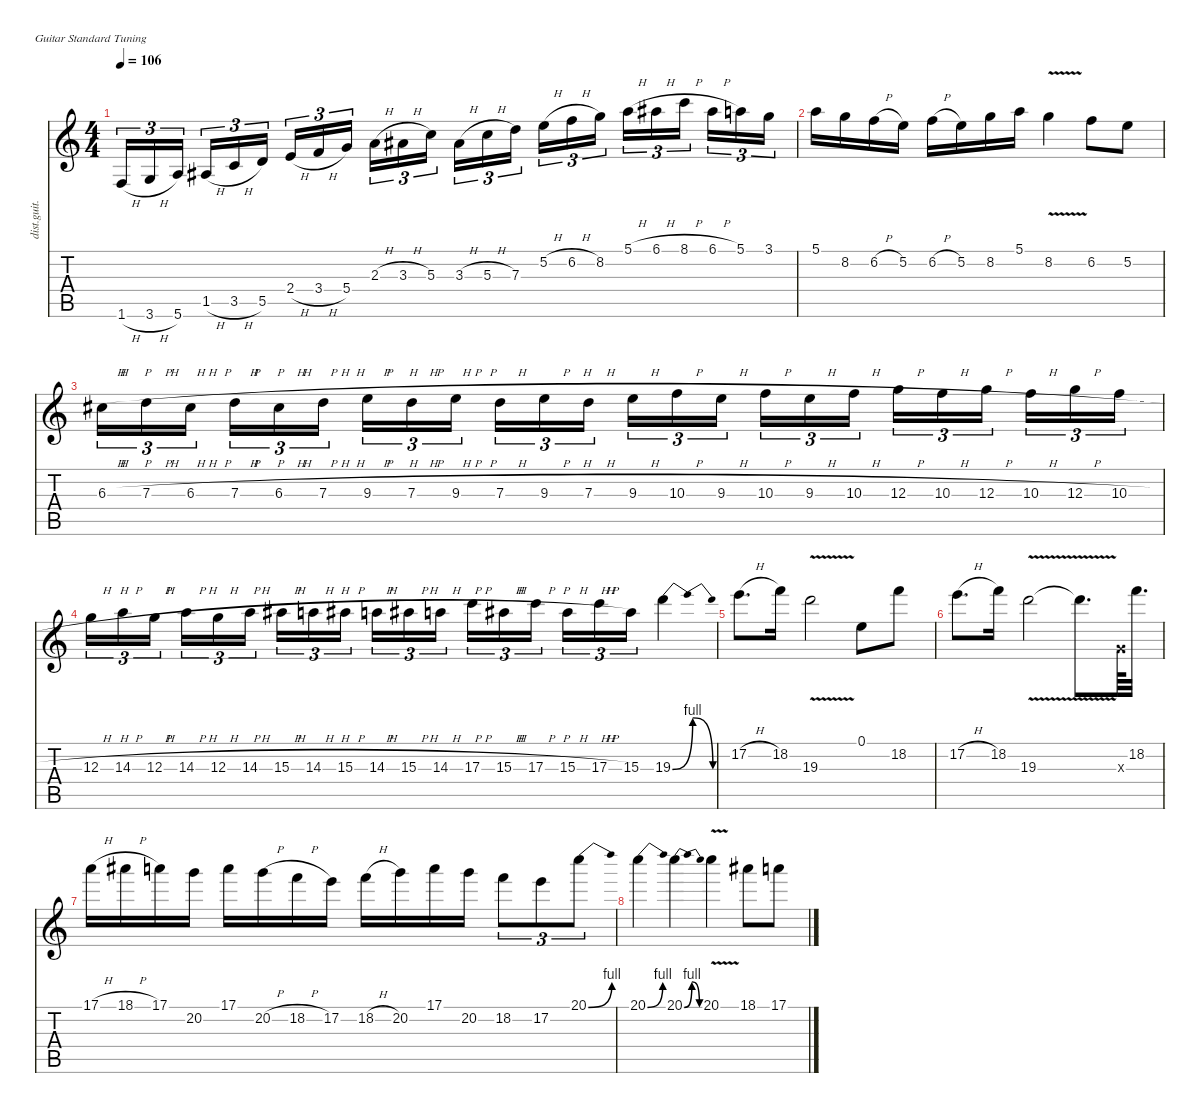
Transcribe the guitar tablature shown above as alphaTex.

\defaultSystemsLayout 4
\hideDynamics
\bracketExtendMode nobrackets
\track ("Randy Rhoads (Solo) - Frederik Bang" "dist.guit.") {mute instrument distortionguitar}
\staff {score tabs}
\tuning (E4 B3 G3 D3 A2 E2)
\ts (4 4)
\tempo 106
\clef g2
\ks c
1.6{h}.16{tu (3 2) dy f beam Up} 3.6{h}.16{tu (3 2) beam Up} 5.6.16{tu (3 2) beam Up} 1.5{h acc #}.16{tu (3 2) beam Up} 3.5{h}.16{tu (3 2) beam Up} 5.5.16{tu (3 2) beam Up} 2.4{h}.16{tu (3 2) beam Up} 3.4{h}.16{tu (3 2) beam Up} 5.4.16{tu (3 2) beam Up} 2.3{h}.16{tu (3 2) beam Down} 3.3{h acc #}.16{tu (3 2) beam Down} 5.3.16{tu (3 2) beam Down} 3.3{h acc #}.16{tu (3 2) beam Down} 5.3{h}.16{tu (3 2) beam Down} 7.3.16{tu (3 2) beam Down} 5.2{h}.16{tu (3 2) beam Down} 6.2{h}.16{tu (3 2) beam Down} 8.2.16{tu (3 2) beam Down} 5.1{h}.16{tu (3 2) beam Down} 6.1{h acc #}.16{tu (3 2) beam Down} 8.1{h}.16{tu (3 2) beam Down} 6.1{h acc #}.16{tu (3 2) beam Down} 5.1.16{tu (3 2) beam Down} 3.1.16{tu (3 2) beam Down} |
5.1.16{beam Down} 8.2.16{beam Down} 6.2{h}.16{beam Down} 5.2.16{beam Down} 6.2{h}.16{beam Down} 5.2.16{beam Down} 8.2.16{beam Down} 5.1.16{beam Down} 8.2{v}.4{beam Down} 6.2.8{beam Down} 5.2.8{beam Down} |
6.3{h acc #}.16{tu (3 2) beam Down} 7.3{h}.16{tu (3 2) beam Down} 6.3{h acc #}.16{tu (3 2) beam Down} 7.3{h}.16{tu (3 2) beam Down} 6.3{h acc #}.16{tu (3 2) beam Down} 7.3{h}.16{tu (3 2) beam Down} 9.3{h}.16{tu (3 2) beam Down} 7.3{h}.16{tu (3 2) beam Down} 9.3{h}.16{tu (3 2) beam Down} 7.3{h}.16{tu (3 2) beam Down} 9.3{h}.16{tu (3 2) beam Down} 7.3{h}.16{tu (3 2) beam Down} 9.3{h}.16{tu (3 2) beam Down} 10.3{h}.16{tu (3 2) beam Down} 9.3{h}.16{tu (3 2) beam Down} 10.3{h}.16{tu (3 2) beam Down} 9.3{h}.16{tu (3 2) beam Down} 10.3{h}.16{tu (3 2) beam Down} 12.3{h}.16{tu (3 2) beam Down} 10.3{h}.16{tu (3 2) beam Down} 12.3{h}.16{tu (3 2) beam Down} 10.3{h}.16{tu (3 2) beam Down} 12.3{h}.16{tu (3 2) beam Down} 10.3{h}.16{tu (3 2) beam Down} |
12.3{h}.16{tu (3 2) beam Down} 14.3{h}.16{tu (3 2) beam Down} 12.3{h}.16{tu (3 2) beam Down} 14.3{h}.16{tu (3 2) beam Down} 12.3{h}.16{tu (3 2) beam Down} 14.3{h}.16{tu (3 2) beam Down} 15.3{h acc #}.16{tu (3 2) beam Down} 14.3{h}.16{tu (3 2) beam Down} 15.3{h acc #}.16{tu (3 2) beam Down} 14.3{h}.16{tu (3 2) beam Down} 15.3{h acc #}.16{tu (3 2) beam Down} 14.3{h}.16{tu (3 2) beam Down} 17.3{h}.16{tu (3 2) beam Down} 15.3{h acc #}.16{tu (3 2) beam Down} 17.3{h}.16{tu (3 2) beam Down} 15.3{h acc #}.16{tu (3 2) beam Down} 17.3{h}.16{tu (3 2) beam Down} 15.3{acc #}.16{tu (3 2) beam Down} 19.3{be (bendrelease 0 0 15 4 30 4 45 0)}.4{beam Down} |
17.2{h}.8{d beam Down} 18.2.16{beam Down} 19.3{v}.2{beam Down} 0.1.8{beam Down} 18.2.8{beam Down} |
17.2{h}.8{d beam Down} 18.2.16{beam Down} 19.3{v}.2{beam Down} 19.3{v t}.8{d beam Down} 0.3{x}.64{beam Down} 18.2.32{d beam Down} |
17.1{h}.16{beam Down} 18.1{h acc #}.16{beam Down} 17.1.16{beam Down} 20.2.16{beam Down} 17.1.16{beam Down} 20.2{h}.16{beam Down} 18.2{h}.16{beam Down} 17.2.16{beam Down} 18.2{h}.16{beam Down} 20.2.16{beam Down} 17.1.16{beam Down} 20.2.16{beam Down} 18.2.8{tu (3 2) beam Down} 17.2.8{tu (3 2) beam Down} 20.1{be (bend 0 0 30 4)}.8{tu (3 2) beam Down} |
20.1{be (bend 0 0 30 4)}.4{beam Down} 20.1{be (bendrelease 0 0 15 4 30 4 45 0)}.4{beam Down} 20.1{v}.4{beam Down} 18.1{acc #}.8{beam Down} 17.1.8{beam Down}
